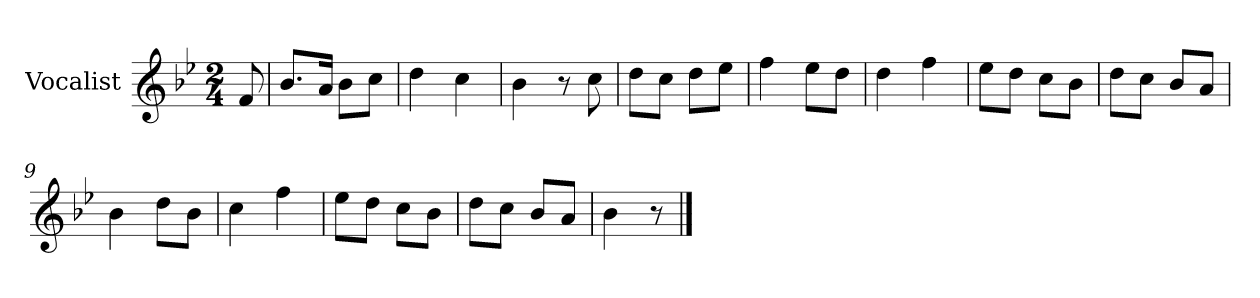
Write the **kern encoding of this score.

**kern
*part1
*staff1
*I"Vocalist
*k[b-e-]
*B-:
*M2/4
=
8f
=1
8.b-L
16aJk
8b-L
8ccJ
=2
4dd
4cc
=3
4b-
8r
8cc
=4
8ddL
8ccJ
8ddL
8ee-J
=5
4ff
8ee-L
8ddJ
=6
4dd
4ff
=7
8ee-L
8ddJ
8ccL
8b-J
=8
8ddL
8ccJ
8b-L
8aJ
=9
4b-
8ddL
8b-J
=10
4cc
4ff
=11
8ee-L
8ddJ
8ccL
8b-J
=12
8ddL
8ccJ
8b-L
8aJ
=13
4b-
8r
==
*-
